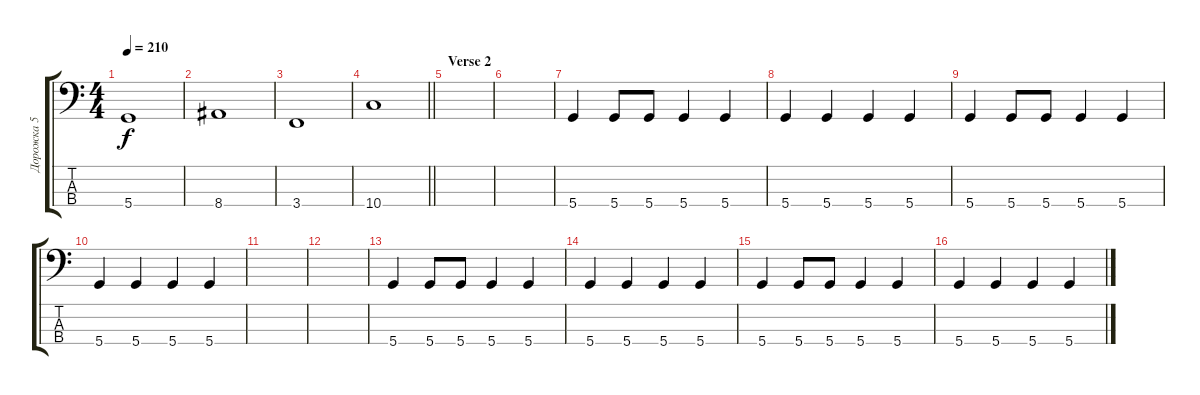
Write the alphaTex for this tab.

\track ("Дорожка 5" "Дорожка 5") {instrument electricbassfinger}
\staff {score tabs}
\tuning (G2 D2 A1 D1) {hide}
\ts (4 4)
\tempo 210
\clef f4
\ks c
5.4.1{dy f} |
8.4.1 |
3.4.1 |
\barLineRight lightlight
10.4.1 |
\section ("" "Verse 2")
|
|
5.4.4 5.4.8 5.4.8 5.4.4 5.4.4 |
5.4.4 5.4.4 5.4.4 5.4.4 |
5.4.4 5.4.8 5.4.8 5.4.4 5.4.4 |
5.4.4 5.4.4 5.4.4 5.4.4 |
|
|
5.4.4 5.4.8 5.4.8 5.4.4 5.4.4 |
5.4.4 5.4.4 5.4.4 5.4.4 |
5.4.4 5.4.8 5.4.8 5.4.4 5.4.4 |
5.4.4 5.4.4 5.4.4 5.4.4
